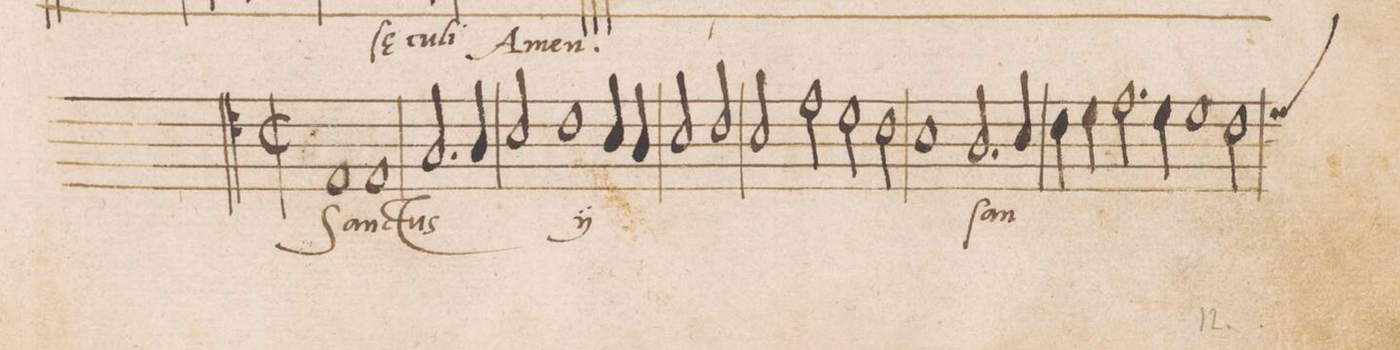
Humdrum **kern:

**kern	**text
*I"ALTVS	*
*clefC4	*
*k[]	*
*met(C|)	*
*M2/1	*
1E	San-
1E	-ctus
=2-	=2-
2.G/	.
4A/	.
2B/	.
*	*ij
1c\	San-
=3-	=3-
4B/	.
4A/	.
2B/	.
2c/	.
=4-	=4-
2B/	.
2e\	.
2d\	.
2c\	.
=5-	=5-
1B	-ctus
*	*Xij
2.A/	ſan-
4B/	.
=6-	=6-
4c\	.
4d\	.
2.e\	.
4d\	.
1d\	.
=7-	=7-
*custos:d	*
2c\	.
*-	*-
